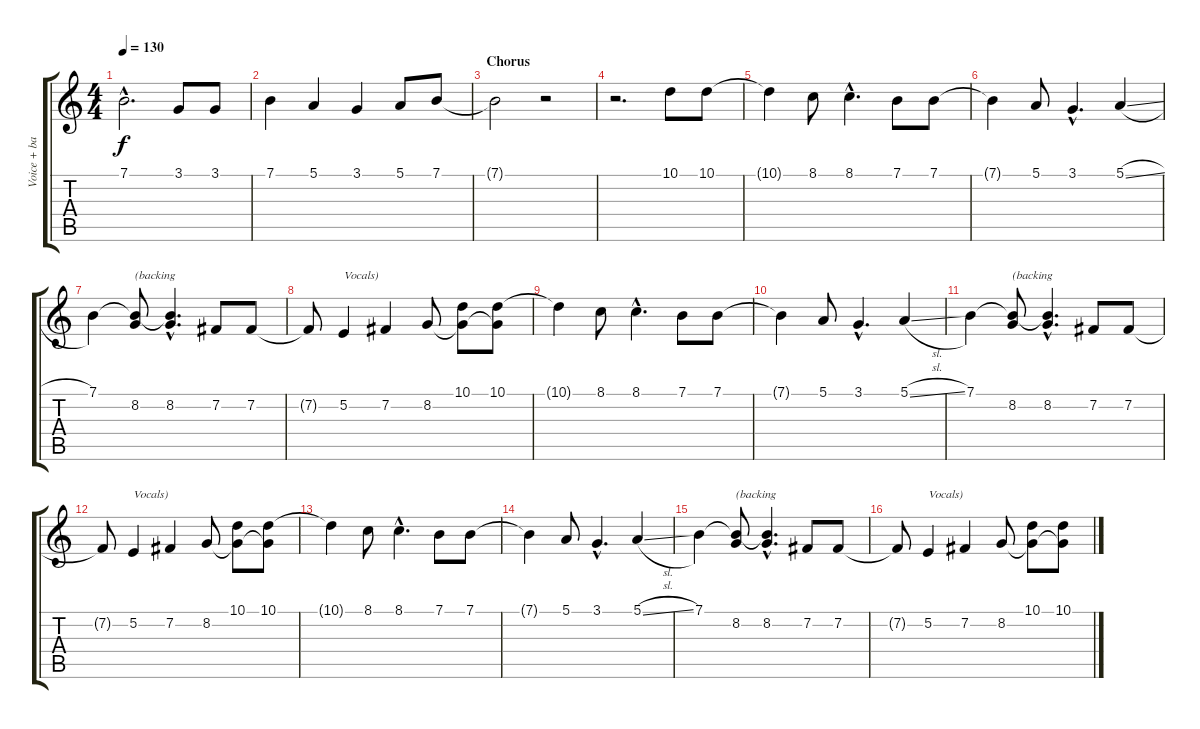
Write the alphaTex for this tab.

\track ("Voice + backing Vocals" "Voice + ba") {instrument ocarina}
\staff {score tabs}
\tuning (E4 B3 G3 D3 A2 E2) {hide}
\ts (4 4)
\tempo 130
\clef g2
\ks c
7.1{hac t}.2{d dy f} 3.1.8 3.1.8 |
7.1.4 5.1.4 3.1.4 5.1.8 7.1.8 |
\section ("" "Chorus")
7.1{t}.2 r.2 |
r.2{d} 10.1.8 10.1.8 |
10.1{t}.4 8.1.8 8.1{hac}.4{d} 7.1.8 7.1.8 |
7.1{t}.4 5.1.8 3.1{hac}.4{d} 5.1{sl}.4 |
7.1.4 (7.1{t} 8.2).8{txt "(backing" instrument choiraahs} (7.1{hac t} 8.2{hac}).4{d} 7.2.8 7.2.8 |
7.2{t}.8 5.2.4{txt "Vocals)"} 7.2.4 8.2.8 (10.1 8.2{t}).8{instrument ocarina} (10.1 8.2{t}).8 |
10.1{t}.4 8.1.8 8.1{hac}.4{d} 7.1.8 7.1.8 |
7.1{t}.4 5.1.8 3.1{hac}.4{d} 5.1{sl}.4 |
7.1.4 (7.1{t} 8.2).8{txt "(backing" instrument choiraahs} (7.1{hac t} 8.2{hac}).4{d} 7.2.8 7.2.8 |
7.2{t}.8 5.2.4{txt "Vocals)"} 7.2.4 8.2.8 (10.1 8.2{t}).8{instrument ocarina} (10.1 8.2{t}).8 |
10.1{t}.4 8.1.8 8.1{hac}.4{d} 7.1.8 7.1.8 |
7.1{t}.4 5.1.8 3.1{hac}.4{d} 5.1{sl}.4 |
7.1.4 (7.1{t} 8.2).8{txt "(backing" instrument choiraahs} (7.1{hac t} 8.2{hac}).4{d} 7.2.8 7.2.8 |
7.2{t}.8 5.2.4{txt "Vocals)"} 7.2.4 8.2.8 (10.1 8.2{t}).8{instrument ocarina} (10.1 8.2{t}).8
